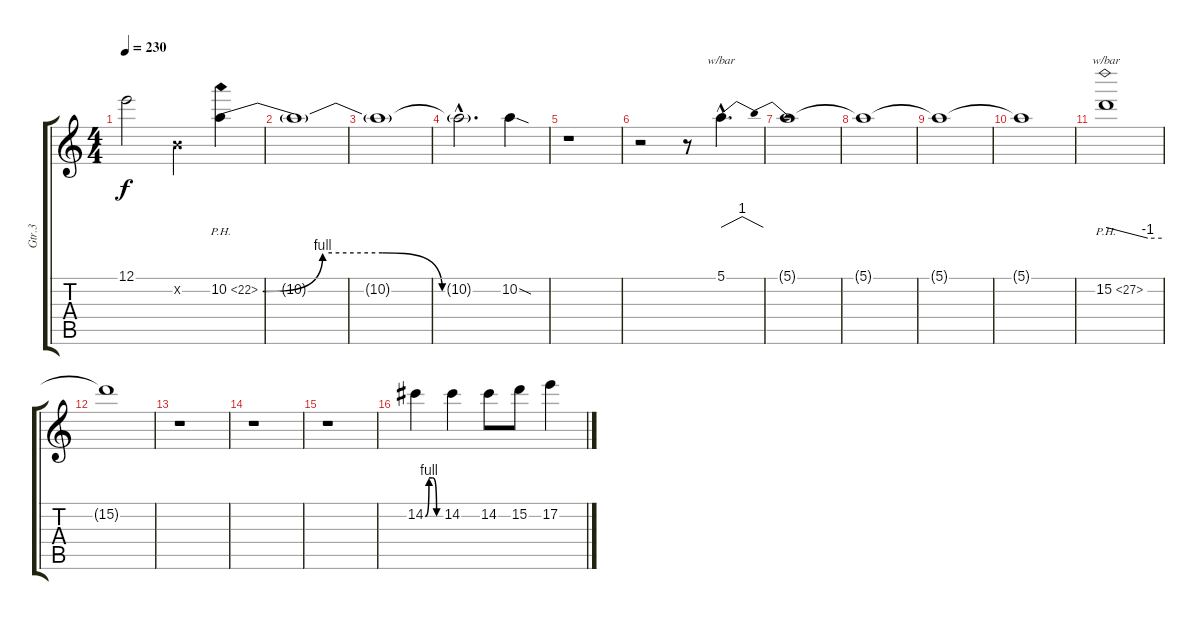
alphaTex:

\track ("Gtr.3" "Gtr.3") {instrument distortionguitar}
\staff {score tabs}
\tuning (E4 B3 G3 D3 A2 E2) {hide}
\ts (4 4)
\tempo 230
\clef g2
\ks c
12.1{t}.2{dy f} 0.2{x}.4 10.2{be (custom 0 0 15 4 30 4 45 0 60 0) ph 12}.4 |
10.2{t}.1 |
10.2{t}.1 |
10.2{hac t}.2{d} 10.2{sod}.4 |
r.1 |
r.2 r.8 5.1{hac}.4{d tbe (dip default 0 0 30 4 60 0)} |
5.1{t}.1 |
5.1{t}.1 |
5.1{t}.1 |
5.1{t}.1 |
15.2{ph 12}.1{tbe (custom default 0 0 45 -4 60 -4)} |
15.2{t}.1 |
r.1 |
r.1 |
r.1 |
14.2{be (custom 0 0 15 4 30 4 45 0 60 0)}.4 14.2.4 14.2.8 15.2.8 17.2.4
